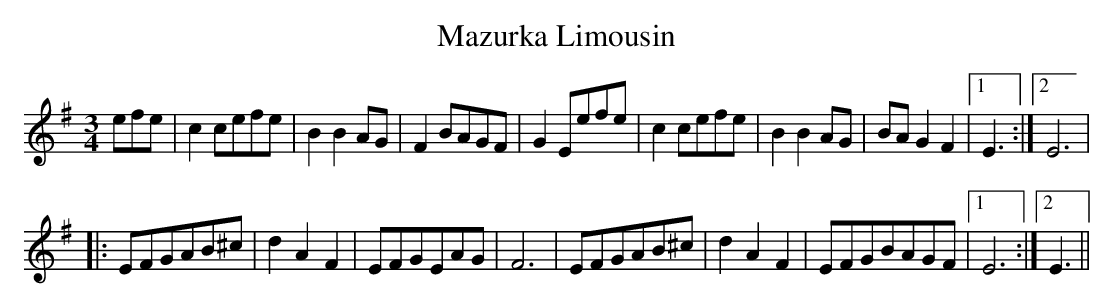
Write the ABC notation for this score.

X:1
T:Mazurka Limousin
L:1/8
M:3/4
K:E minor
efe|c2cefe|B2B2AG|F2BAGF|G2Eefe|c2cefe|B2B2AG|BAG2F2|1E3:|2E6|
!|:EFGAB^c|d2A2F2|EFGEAG|F6|EFGAB^c|d2A2F2|EFGBAGF|1E6:|2E3||
